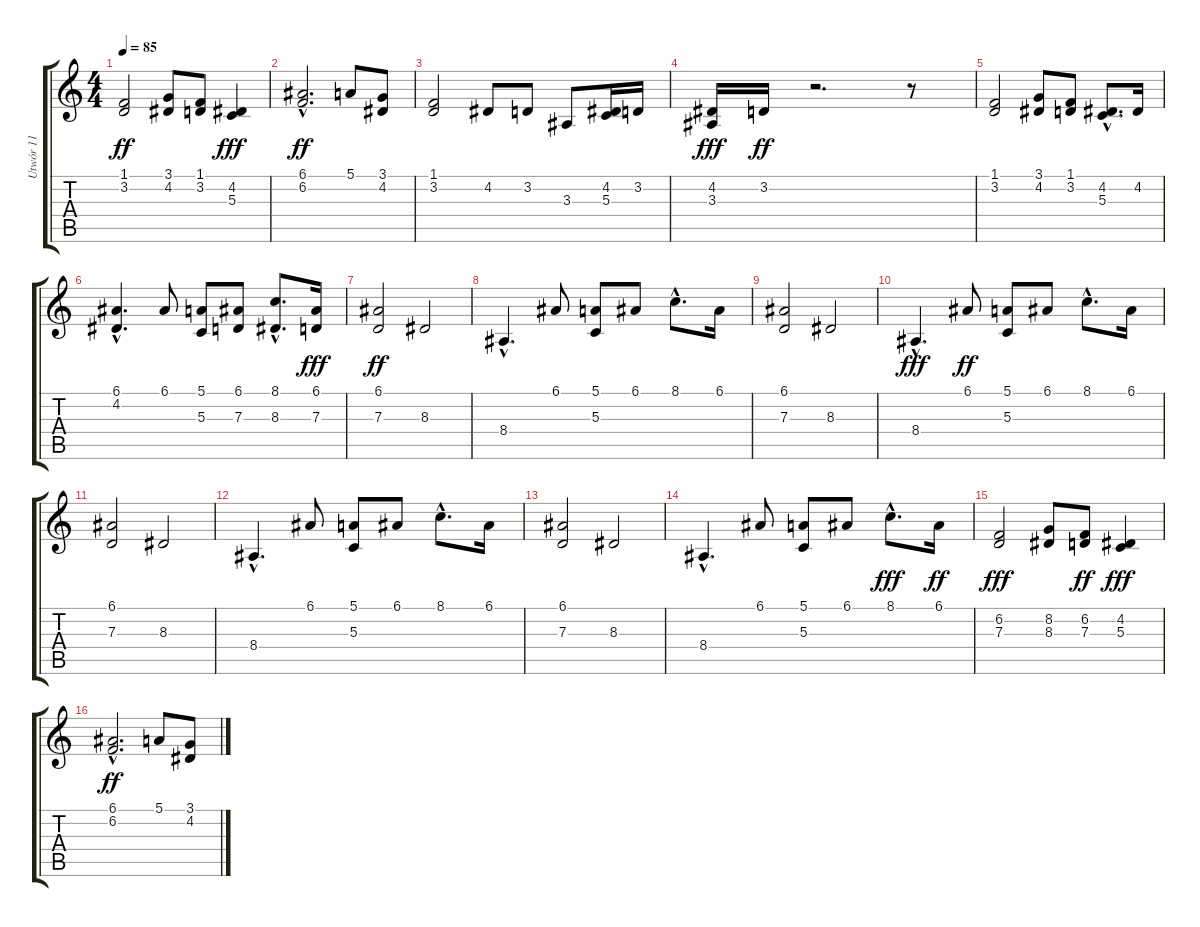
\track ("Utwór 11" "Utwór 11") {instrument violin}
\staff {score tabs}
\tuning (E4 B3 G3 D3 A2 E2) {hide}
\ts (4 4)
\tempo 85
\clef g2
\ks c
(1.1 3.2).2{dy ff} (3.1 4.2).8 (1.1 3.2).8 (4.2 5.3).4{dy fff} |
(6.1{hac} 6.2{hac}).2{d dy ff} 5.1.8 (3.1 4.2).8 |
(1.1 3.2).2 4.2.8 3.2.8 3.3.8 (4.2 5.3).16 3.2.16 |
(4.2 3.3).16{dy fff} 3.2.16{dy ff} r.2{d} r.8 |
(1.1 3.2).2 (3.1 4.2).8 (1.1 3.2).8 (4.2{hac} 5.3{hac}).8{d} 4.2.16 |
(6.1{hac} 4.2{hac}).4{d} 6.1.8 (5.1 5.3).8 (6.1 7.3).8 (8.1{hac} 8.3{hac}).8{d} (6.1 7.3).16{dy fff} |
(6.1 7.3).2{dy ff} 8.3.2 |
8.4{hac}.4{d} 6.1.8 (5.1 5.3).8 6.1.8 8.1{hac}.8{d} 6.1.16 |
(6.1 7.3).2 8.3.2 |
8.4{hac}.4{d dy fff} 6.1.8{dy ff} (5.1 5.3).8 6.1.8 8.1{hac}.8{d} 6.1.16 |
(6.1 7.3).2 8.3.2 |
8.4{hac}.4{d} 6.1.8 (5.1 5.3).8 6.1.8 8.1{hac}.8{d} 6.1.16 |
(6.1 7.3).2 8.3.2 |
8.4{hac}.4{d} 6.1.8 (5.1 5.3).8 6.1.8 8.1{hac}.8{d dy fff} 6.1.16{dy ff} |
(6.2 7.3).2{dy fff} (8.2 8.3).8 (6.2 7.3).8{dy ff} (4.2 5.3).4{dy fff} |
(6.1{hac} 6.2{hac}).2{d dy ff} 5.1.8 (3.1 4.2).8
